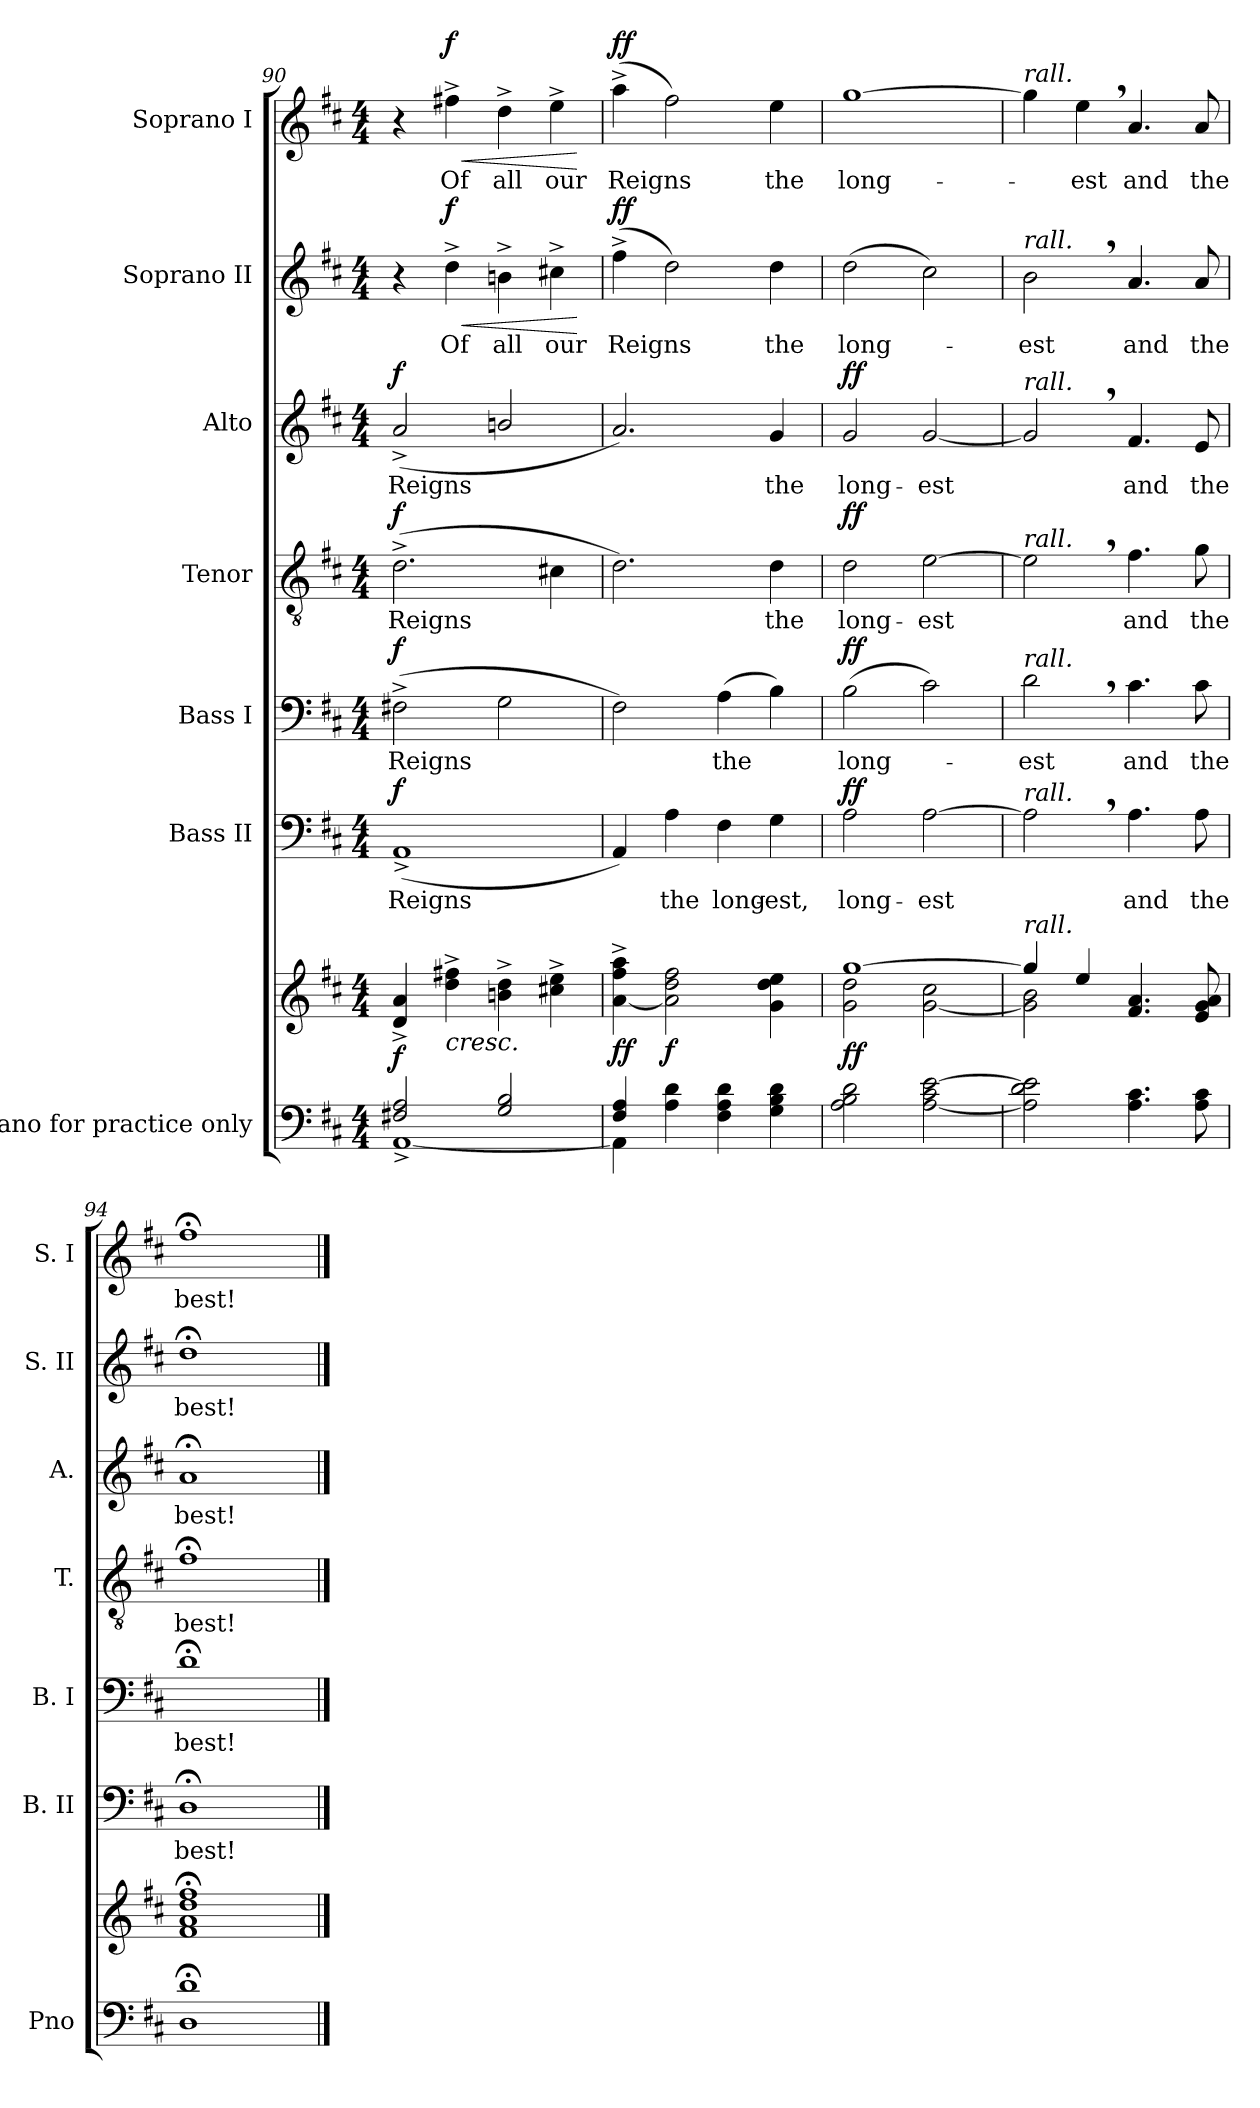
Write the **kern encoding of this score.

**kern	**kern	**dynam	**kern	**text	**dynam	**kern	**text	**dynam	**kern	**text	**dynam	**kern	**text	**dynam	**kern	**text	**dynam	**kern	**text	**dynam
*part7	*part7	*part7	*part6	*part6	*part6	*part5	*part5	*part5	*part4	*part4	*part4	*part3	*part3	*part3	*part2	*part2	*part2	*part1	*part1	*part1
*staff8	*staff7	*staff7/8	*staff6	*staff6	*staff6	*staff5	*staff5	*staff5	*staff4	*staff4	*staff4	*staff3	*staff3	*staff3	*staff2	*staff2	*staff2	*staff1	*staff1	*staff1
*I"Piano for practice only	*	*	*I"Bass II	*	*	*I"Bass I	*	*	*I"Tenor	*	*	*I"Alto	*	*	*I"Soprano II	*	*	*I"Soprano I	*	*
*I'Pno	*	*	*I'B. II	*	*	*I'B. I	*	*	*I'T.	*	*	*I'A.	*	*	*I'S. II	*	*	*I'S. I	*	*
*clefF4	*clefG2	*	*clefF4	*	*	*clefF4	*	*	*clefGv2	*	*	*clefG2	*	*	*clefG2	*	*	*clefG2	*	*
*k[f#c#]	*k[f#c#]	*	*k[f#c#]	*	*	*k[f#c#]	*	*	*k[f#c#]	*	*	*k[f#c#]	*	*	*k[f#c#]	*	*	*k[f#c#]	*	*
*M4/4	*M4/4	*	*M4/4	*	*	*M4/4	*	*	*M4/4	*	*	*M4/4	*	*	*M4/4	*	*	*M4/4	*	*
=90	=90	=90	=90	=90	=90	=90	=90	=90	=90	=90	=90	=90	=90	=90	=90	=90	=90	=90	=90	=90
*^	*	*	*	*	*	*	*	*	*	*	*	*	*	*	*	*	*	*	*	*
!	!	!	!LO:DY:b	!	!LO:LY:b	!LO:DY:a	!	!LO:LY:b	!LO:DY:a	!	!LO:LY:b	!LO:DY:a	!	!LO:LY:b	!LO:DY:a	!	!	!	!	!	!
2F#X/ 2A/	[1AA^	4d/^ 4a/^	f	(<1AA^	Reigns	f	(>2F#X^\	Reigns	f	(>2.d^\	Reigns	f	(<2a^/	Reigns	f	4r	.	.	4r	.	.
!	!	!	!LO:HP:b	!	!	!	!	!	!	!	!	!	!	!	!	!	!LO:LY:b	!LO:HP:b	!	!LO:LY:b	!LO:HP:b
!	!	!	!	!	!	!	!	!	!	!	!	!	!	!	!	!	!	!LO:DY:n=1:a	!	!	!LO:DY:n=1:a
.	.	4dd\^ 4ff#X\^	<	.	.	.	.	.	.	.	.	.	.	.	.	4dd^\	Of	< f	4ff#X^\	Of	< f
!	!	!	!	!	!	!	!	!	!	!	!	!	!	!	!	!	!LO:LY:b	!	!	!LO:LY:b	!
2G/ 2B/	.	4bn\^ 4dd\^	.	.	.	.	2G\	.	.	.	.	.	2bn/	.	.	4bn^\	all	.	4dd^\	all	.
!	!	!	!	!	!	!	!	!	!	!	!	!	!	!	!	!	!LO:LY:b	!	!	!LO:LY:b	!
.	.	4cc#X\^ 4ee\^	.	.	.	.	.	.	.	4c#X\	.	.	.	.	.	4cc#X^\	our	.	4ee^\	our	.
*v	*v	*	*	*	*	*	*	*	*	*	*	*	*	*	*	*	*	*	*	*	*
.	.	.	.	.	.	.	.	.	.	.	.	.	.	.	.	.	[	.	.	[
=91	=91	=91	=91	=91	=91	=91	=91	=91	=91	=91	=91	=91	=91	=91	=91	=91	=91	=91	=91	=91
*^	*	*	*	*	*	*	*	*	*	*	*	*	*	*	*	*	*	*	*	*
!	!	!	!LO:DY:b	!	!	!	!	!	!	!	!	!	!	!	!	!	!LO:LY:b	!LO:DY:a	!	!LO:LY:b	!LO:DY:a
4F#/ 4A/	4AA\]	[4a\^ 4ff#\^ 4aa\^	ff	4AA/)	.	.	2F#\)	.	.	2.d\)	.	.	2.a/)	.	.	(>4ff#^\	Reigns	ff	(>4aa^\	Reigns	ff
!	!	!	!LO:DY:b	!	!LO:LY:b	!	!	!	!	!	!	!	!	!	!	!	!	!	!	!	!
4A\ 4d\	4rEEyy	2a\] 2dd\ 2ff#\	f	4A\	the	.	.	.	.	.	.	.	.	.	.	2dd\)	.	.	2ff#\)	.	.
!	!	!	!	!	!LO:LY:b	!	!	!LO:LY:b	!	!	!	!	!	!	!	!	!	!	!	!	!
4F#\ 4A\ 4d\	2rEEyy	.	.	4F#\	long-	.	(>4A\	the	.	.	.	.	.	.	.	.	.	.	.	.	.
!	!	!	!	!	!LO:LY:b	!	!	!	!	!	!LO:LY:b	!	!	!LO:LY:b	!	!	!LO:LY:b	!	!	!LO:LY:b	!
4G\ 4B\ 4d\	.	4g\ 4dd\ 4ee\	.	4G\	-est,	.	4B\)	.	.	4d\	the	.	4g/	the	.	4dd\	the	.	4ee\	the	.
*v	*v	*	*	*	*	*	*	*	*	*	*	*	*	*	*	*	*	*	*	*	*
.	.	[	.	.	.	.	.	.	.	.	.	.	.	.	.	.	.	.	.	.
=92	=92	=92	=92	=92	=92	=92	=92	=92	=92	=92	=92	=92	=92	=92	=92	=92	=92	=92	=92	=92
*	*^	*	*	*	*	*	*	*	*	*	*	*	*	*	*	*	*	*	*	*
!	!	!	!LO:DY:b	!	!LO:LY:b	!LO:DY:a	!	!LO:LY:b	!LO:DY:a	!	!LO:LY:b	!LO:DY:a	!	!LO:LY:b	!LO:DY:a	!	!LO:LY:b	!	!	!LO:LY:b	!
2A\ 2B\ 2d\	[1gg	2g\ 2dd\	ff	2A\	long-	ff	(>2B\	long-	ff	2d\	long-	ff	2g/	long-	ff	(>2dd\	long-	.	[1gg	long-	.
!	!	!	!	!	!LO:LY:b	!	!	!	!	!	!LO:LY:b	!	!	!LO:LY:b	!	!	!	!	!	!	!
[2A\ 2c#\ [2e\	.	[2g\ 2cc#\	.	[2A\	-est	.	2c#\)	.	.	[2e\	-est	.	[2g/	-est	.	2cc#\)	.	.	.	.	.
=93	=93	=93	=93	=93	=93	=93	=93	=93	=93	=93	=93	=93	=93	=93	=93	=93	=93	=93	=93	=93	=93
*	*	*	*	*	*	*	*	*	*	*	*	*	*	*	*	*	*	*	*MM68	*	*
!	!	!	!	!	!	!	!	!	!	!	!	!	!	!	!	!	!	!	!LO:TX:a:i:t=rall.	!	!
!	!	!	!	!	!	!	!	!	!	!	!	!	!	!	!	!LO:TX:a:i:t=rall.	!	!	!	!	!
!	!	!	!	!	!	!	!	!	!	!	!	!	!LO:TX:a:i:t=rall.	!	!	!	!	!	!	!	!
!	!	!	!	!	!	!	!	!	!	!LO:TX:a:i:t=rall.	!	!	!	!	!	!	!	!	!	!	!
!	!	!	!	!	!	!	!LO:TX:a:i:t=rall.	!	!	!	!	!	!	!	!	!	!	!	!	!	!
!	!	!	!	!LO:TX:a:i:t=rall.	!	!	!	!	!	!	!	!	!	!	!	!	!	!	!	!	!
!	!LO:TX:a:i:t=rall.	!	!	!	!	!	!	!	!	!	!	!	!	!	!	!	!	!	!	!	!
!	!	!	!	!	!	!	!	!LO:LY:b	!	!	!	!	!	!	!	!	!LO:LY:b	!	!	!	!
2A\] 2d\ 2e\]	4gg/]	2g\] 2b\	.	2A,\]	.	.	2d,\	-est	.	2e,\]	.	.	2g,/]	.	.	2b,\	-est	.	4gg\]	.	.
!	!	!	!	!	!	!	!	!	!	!	!	!	!	!	!	!	!	!	!	!LO:LY:b	!
.	4ee/	.	.	.	.	.	.	.	.	.	.	.	.	.	.	.	.	.	4ee,\	-est	.
*	*	*	*	*	*	*	*	*	*	*	*	*	*	*	*	*	*	*	*MM64	*	*
!	!	!	!	!	!LO:LY:b	!	!	!LO:LY:b	!	!	!LO:LY:b	!	!	!LO:LY:b	!	!	!LO:LY:b	!	!	!LO:LY:b	!
4.A\ 4.c#\	4.f#/ 4.a/	2rcyy	.	4.A\	and	.	4.c#\	and	.	4.f#\	and	.	4.f#/	and	.	4.a/	and	.	4.a/	and	.
!	!	!	!	!	!LO:LY:b	!	!	!LO:LY:b	!	!	!LO:LY:b	!	!	!LO:LY:b	!	!	!LO:LY:b	!	!	!LO:LY:b	!
8A\ 8c#\	8e/ 8g/ 8a/	.	.	8A\	the	.	8c#\	the	.	8g\	the	.	8e/	the	.	8a/	the	.	8a/	the	.
*	*v	*v	*	*	*	*	*	*	*	*	*	*	*	*	*	*	*	*	*	*	*
=94	=94	=94	=94	=94	=94	=94	=94	=94	=94	=94	=94	=94	=94	=94	=94	=94	=94	=94	=94	=94
!	!	!	!	!LO:LY:b	!	!	!LO:LY:b	!	!	!LO:LY:b	!	!	!LO:LY:b	!	!	!LO:LY:b	!	!	!LO:LY:b	!
1D; 1d;	1f#;< 1a;< 1dd;< 1ff#;<	.	1D;<	best!	.	1d;<	best!	.	1f#;<	best!	.	1a;<	best!	.	1dd;<	best!	.	1ff#;<	best!	.
==	==	==	==	==	==	==	==	==	==	==	==	==	==	==	==	==	==	==	==	==
*-	*-	*-	*-	*-	*-	*-	*-	*-	*-	*-	*-	*-	*-	*-	*-	*-	*-	*-	*-	*-
